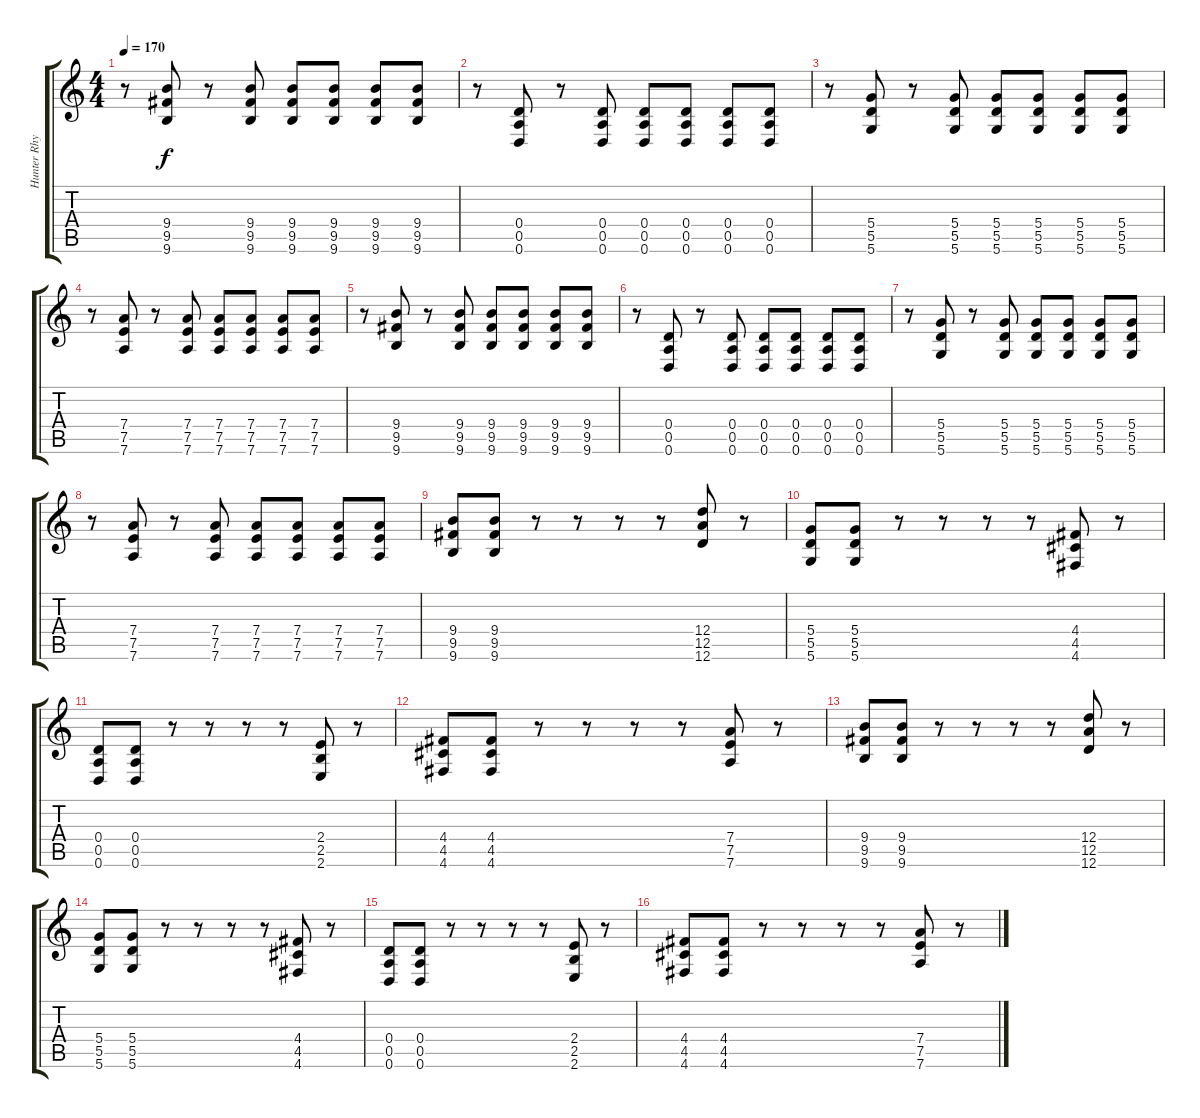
\track ("Hunter Rhythm" "Hunter Rhy") {instrument overdrivenguitar}
\staff {score tabs}
\tuning (E4 B3 G3 D3 A2 D2) {hide}
\ts (4 4)
\tempo 170
\clef g2
\ks c
r.8{dy f instrument overdrivenguitar} (9.4 9.5 9.6).8 r.8 (9.4 9.5 9.6).8 (9.4 9.5 9.6).8 (9.4 9.5 9.6).8 (9.4 9.5 9.6).8 (9.4 9.5 9.6).8 |
r.8 (0.4 0.5 0.6).8 r.8 (0.4 0.5 0.6).8 (0.4 0.5 0.6).8 (0.4 0.5 0.6).8 (0.4 0.5 0.6).8 (0.4 0.5 0.6).8 |
r.8 (5.4 5.5 5.6).8 r.8 (5.4 5.5 5.6).8 (5.4 5.5 5.6).8 (5.4 5.5 5.6).8 (5.4 5.5 5.6).8 (5.4 5.5 5.6).8 |
r.8 (7.4 7.5 7.6).8 r.8 (7.4 7.5 7.6).8 (7.4 7.5 7.6).8 (7.4 7.5 7.6).8 (7.4 7.5 7.6).8 (7.4 7.5 7.6).8 |
r.8 (9.4 9.5 9.6).8 r.8 (9.4 9.5 9.6).8 (9.4 9.5 9.6).8 (9.4 9.5 9.6).8 (9.4 9.5 9.6).8 (9.4 9.5 9.6).8 |
r.8 (0.4 0.5 0.6).8 r.8 (0.4 0.5 0.6).8 (0.4 0.5 0.6).8 (0.4 0.5 0.6).8 (0.4 0.5 0.6).8 (0.4 0.5 0.6).8 |
r.8 (5.4 5.5 5.6).8 r.8 (5.4 5.5 5.6).8 (5.4 5.5 5.6).8 (5.4 5.5 5.6).8 (5.4 5.5 5.6).8 (5.4 5.5 5.6).8 |
r.8 (7.4 7.5 7.6).8 r.8 (7.4 7.5 7.6).8 (7.4 7.5 7.6).8 (7.4 7.5 7.6).8 (7.4 7.5 7.6).8 (7.4 7.5 7.6).8 |
(9.4 9.5 9.6).8 (9.4 9.5 9.6).8 r.8 r.8 r.8 r.8 (12.4 12.5 12.6).8 r.8 |
(5.4 5.5 5.6).8 (5.4 5.5 5.6).8 r.8 r.8 r.8 r.8 (4.4 4.5 4.6).8 r.8 |
(0.4 0.5 0.6).8 (0.4 0.5 0.6).8 r.8 r.8 r.8 r.8 (2.4 2.5 2.6).8 r.8 |
(4.4 4.5 4.6).8 (4.4 4.5 4.6).8 r.8 r.8 r.8 r.8 (7.4 7.5 7.6).8 r.8 |
(9.4 9.5 9.6).8 (9.4 9.5 9.6).8 r.8 r.8 r.8 r.8 (12.4 12.5 12.6).8 r.8 |
(5.4 5.5 5.6).8 (5.4 5.5 5.6).8 r.8 r.8 r.8 r.8 (4.4 4.5 4.6).8 r.8 |
(0.4 0.5 0.6).8 (0.4 0.5 0.6).8 r.8 r.8 r.8 r.8 (2.4 2.5 2.6).8 r.8 |
(4.4 4.5 4.6).8 (4.4 4.5 4.6).8 r.8 r.8 r.8 r.8 (7.4 7.5 7.6).8 r.8
